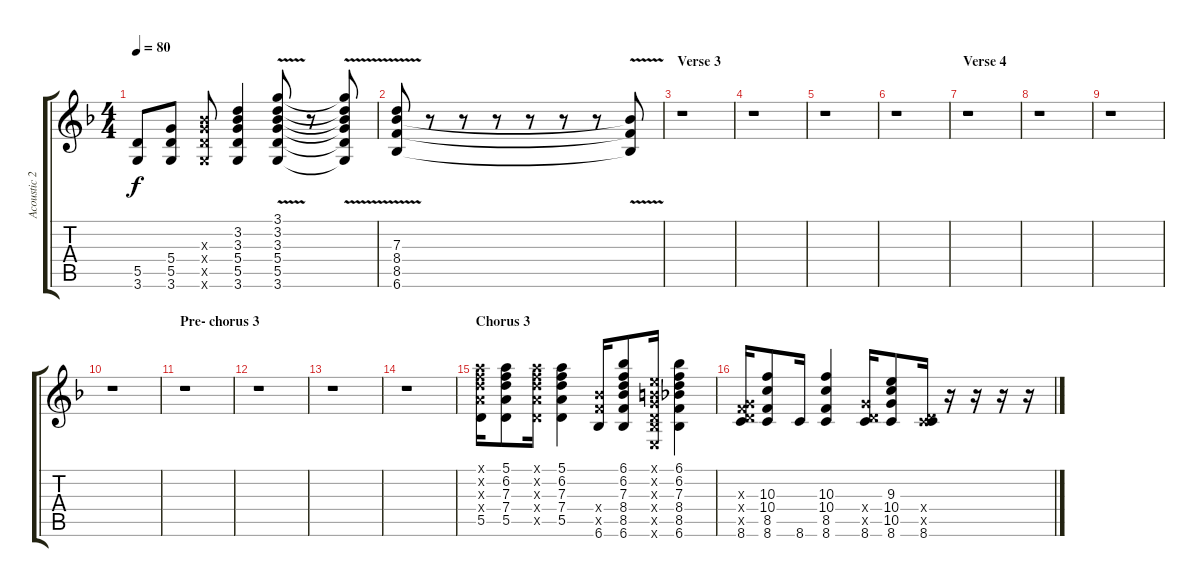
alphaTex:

\track ("Acoustic 2" "Acoustic 2") {instrument acousticguitarnylon}
\staff {score tabs}
\tuning (E4 B3 G3 D3 A2 E2) {hide}
\ts (4 4)
\tempo 80
\clef g2
\ks dminor
(5.5 3.6).8{dy f volume 16 instrument acousticguitarnylon} (5.4 5.5 3.6).8 (3.3{x} 5.4{x} 5.5{x} 3.6{x}).8 (3.2 3.3 5.4 5.5 3.6).4 (3.1{v} 3.2{v} 3.3{v} 5.4{v} 5.5{v} 3.6{v}).8 r.8 (3.1{t} 3.2{t} 3.3{t} 5.4{t} 5.5{t} 3.6{t}).8 |
(7.3{v} 8.4{v} 8.5{v} 6.6{v}).8{volume 16 instrument acousticguitarnylon} r.8 r.8 r.8 r.8 r.8 r.8 (8.4{t} 8.5{t} 6.6{t}).8 |
\section ("" "Verse 3")
r.1 |
r.1 |
r.1 |
r.1 |
\section ("" "Verse 4")
r.1 |
r.1 |
r.1 |
r.1 |
\section ("" "Pre- chorus 3")
r.1 |
r.1 |
r.1 |
r.1 |
\section ("" "Chorus 3")
(5.1{x} 6.2{x} 7.3{x} 7.4{x} 5.5).16 (5.1 6.2 7.3 7.4 5.5).8 (5.1{x} 6.2{x} 7.3{x} 7.4{x} 5.5{x}).16 (5.1 6.2 7.3 7.4 5.5).4 (8.4{x} 8.5{x} 6.6).16 (6.1 6.2 7.3 8.4 8.5 6.6).8 (0.1{x} 0.2{x} 0.3{x} 0.4{x} 1.5{x} 0.6{x}).16 (6.1 6.2 7.3 8.4 8.5 6.6).4 |
(0.3{x} 0.4{x} 8.5{x} 8.6).16 (10.3 10.4 8.5 8.6).8 8.6.16 (10.3 10.4 8.5 8.6).4 (0.4{x} 10.5{x} 8.6).16 (9.3 10.4 10.5 8.6).8 (0.4{x} 3.5{x} 8.6).16 r.16 r.16 r.16 r.16
